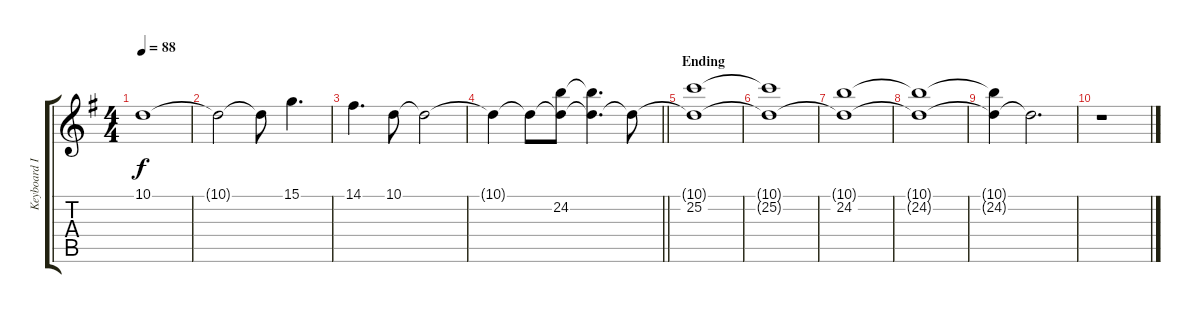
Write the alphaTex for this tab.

\track ("Keyboard I" "Keyboard I") {instrument pad3polysynth}
\staff {score tabs}
\tuning (E4 B3 G3 D3 A2 E2) {hide}
\ts (4 4)
\tempo 88
\clef g2
\ks g
10.1{t}.1{dy f} |
10.1{t}.2 10.1{t}.8 15.1.4{d} |
14.1.4{d} 10.1.8 10.1{t}.2 |
\barLineRight lightlight
10.1{t}.4 10.1{t}.8 (10.1{t} 24.2).8 (10.1{t} 24.2{t}).4{d} 10.1{t}.8 |
\section ("" "Ending")
(10.1{t} 25.2).1 |
(10.1{t} 25.2{t}).1 |
(10.1{t} 24.2).1 |
(10.1{t} 24.2{t}).1 |
(10.1{t} 24.2{t}).4 10.1{t}.2{d} |
r.1
